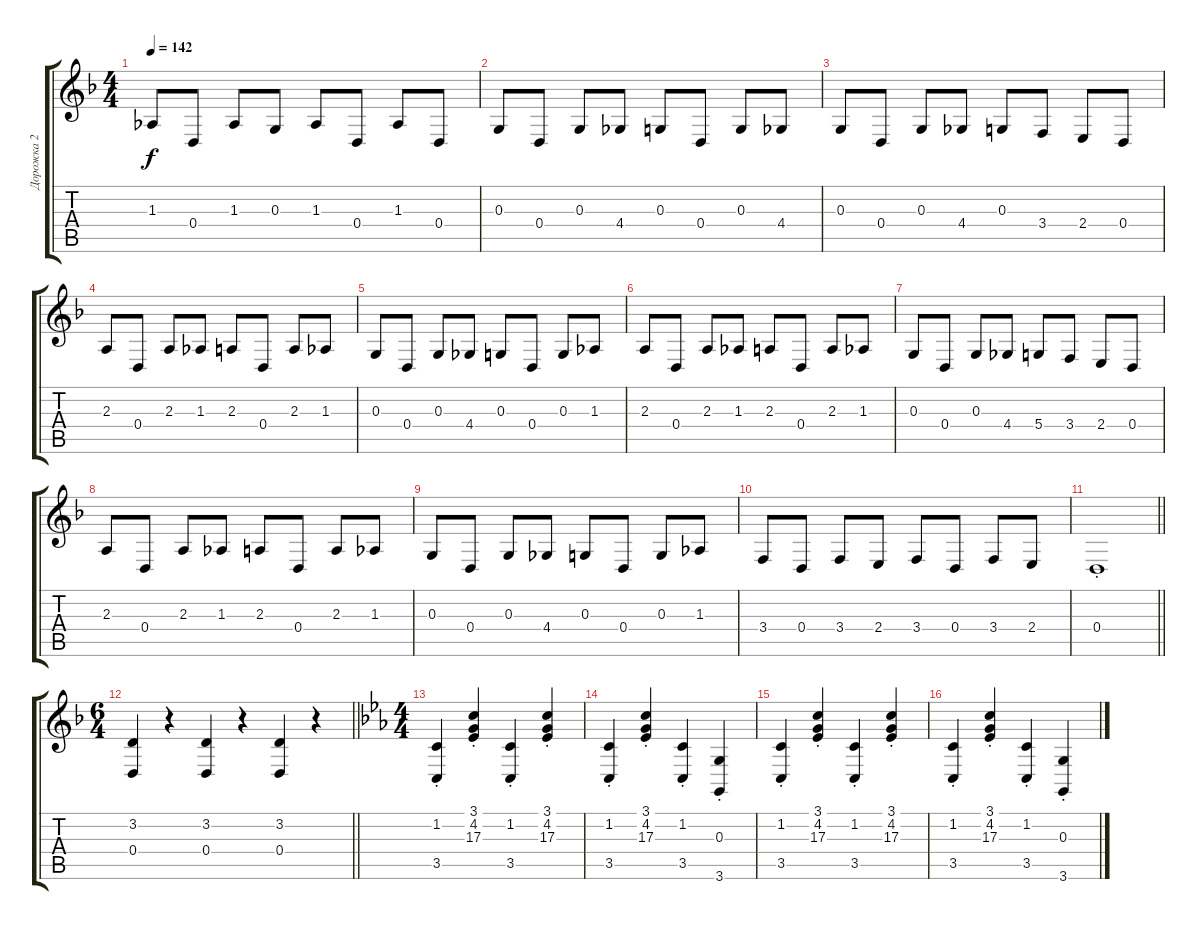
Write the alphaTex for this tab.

\track ("Дорожка 2" "Дорожка 2") {instrument acousticgrandpiano}
\staff {score tabs}
\tuning (E4 B3 G3 D3 A2 E2) {hide}
\ts (4 4)
\tempo 142
\clef g2
\ks f
1.3.8{dy f} 0.4.8 1.3.8 0.3.8 1.3.8 0.4.8 1.3.8 0.4.8 |
0.3.8 0.4.8 0.3.8 4.4.8 0.3.8 0.4.8 0.3.8 4.4.8 |
0.3.8 0.4.8 0.3.8 4.4.8 0.3.8 3.4.8 2.4.8 0.4.8 |
2.3.8 0.4.8 2.3.8 1.3.8 2.3.8 0.4.8 2.3.8 1.3.8 |
0.3.8 0.4.8 0.3.8 4.4.8 0.3.8 0.4.8 0.3.8 1.3.8 |
2.3.8 0.4.8 2.3.8 1.3.8 2.3.8 0.4.8 2.3.8 1.3.8 |
0.3.8 0.4.8 0.3.8 4.4.8 5.4.8 3.4.8 2.4.8 0.4.8 |
2.3.8 0.4.8 2.3.8 1.3.8 2.3.8 0.4.8 2.3.8 1.3.8 |
0.3.8 0.4.8 0.3.8 4.4.8 0.3.8 0.4.8 0.3.8 1.3.8 |
3.4.8 0.4.8 3.4.8 2.4.8 3.4.8 0.4.8 3.4.8 2.4.8 |
\barLineRight lightlight
0.4{st}.1 |
\ts (6 4)
\barLineRight lightlight
(3.2 0.4).4 r.4 (3.2 0.4).4 r.4 (3.2 0.4).4 r.4 |
\ts (4 4)
\ks eb
(1.2{st} 3.5).4 (3.1 4.2 17.3{st}).4 (1.2 3.5{st}).4 (3.1 4.2 17.3{st}).4 |
(1.2{st} 3.5).4 (3.1 4.2 17.3{st}).4 (1.2 3.5{st}).4 (0.3 3.6{st}).4 |
(1.2{st} 3.5).4 (3.1 4.2 17.3{st}).4 (1.2 3.5{st}).4 (3.1 4.2 17.3{st}).4 |
(1.2{st} 3.5).4 (3.1 4.2 17.3{st}).4 (1.2 3.5{st}).4 (0.3 3.6{st}).4
